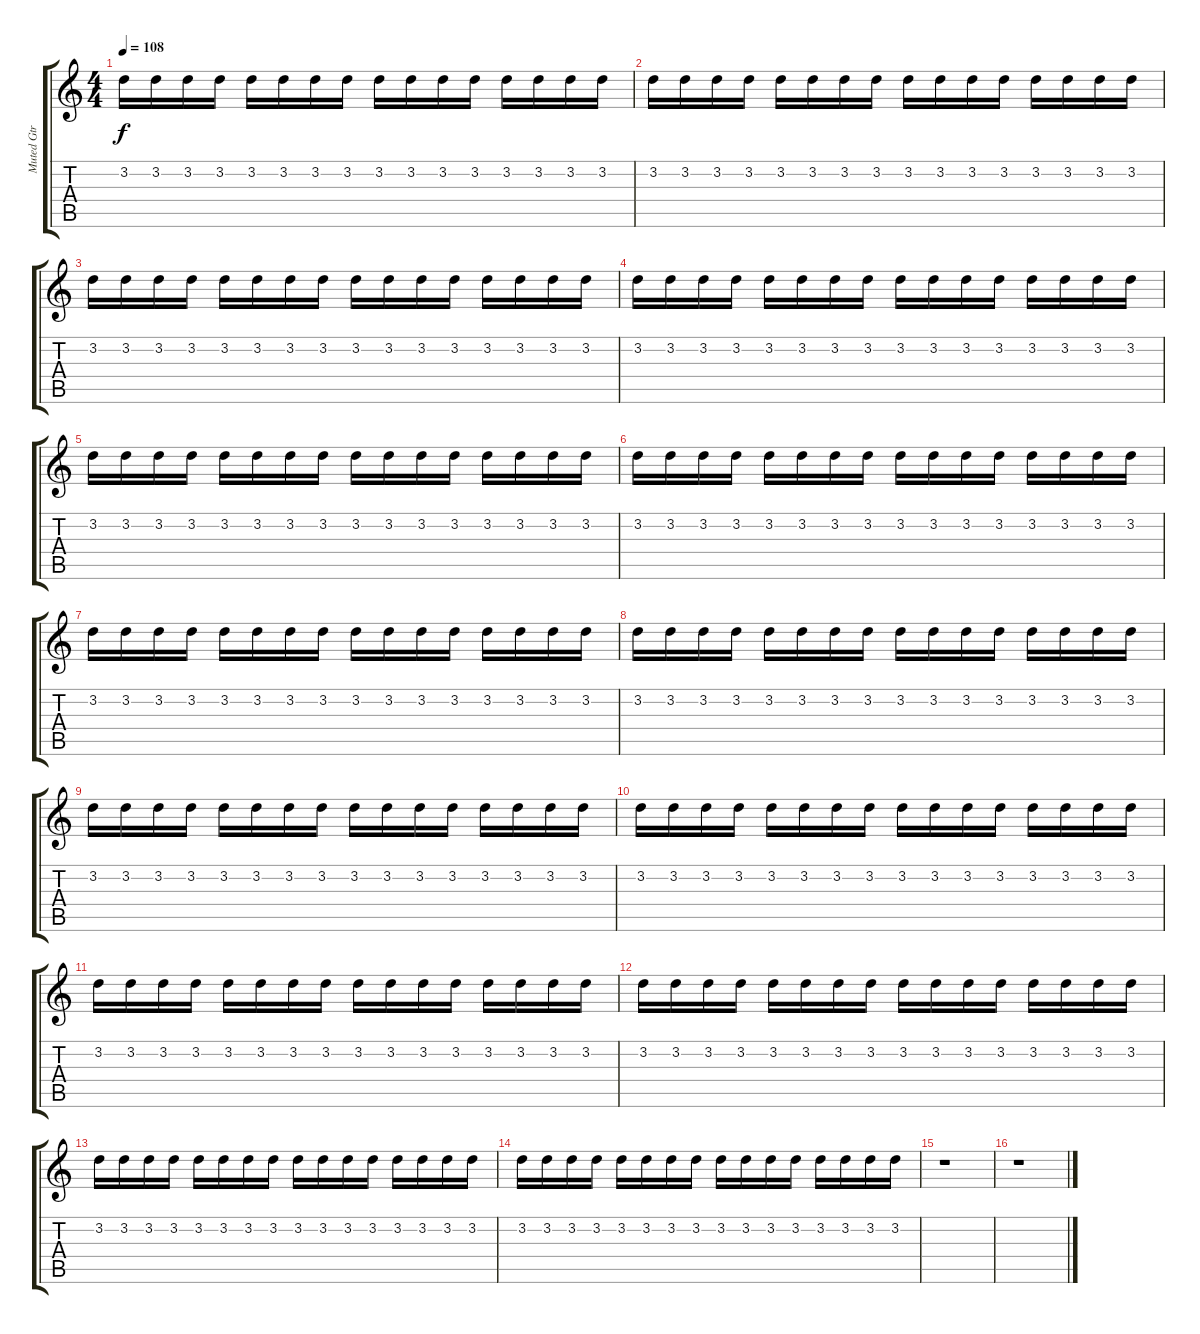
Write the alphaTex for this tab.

\track ("Muted Gtr" "Muted Gtr") {instrument electricguitarmuted}
\staff {score tabs}
\tuning (E4 B3 G3 D3 A2 D2) {hide}
\ts (4 4)
\tempo 108
\clef g2
\ks c
3.2.16{dy f} 3.2.16 3.2.16 3.2.16 3.2.16 3.2.16 3.2.16 3.2.16 3.2.16 3.2.16 3.2.16 3.2.16 3.2.16 3.2.16 3.2.16 3.2.16 |
3.2.16 3.2.16 3.2.16 3.2.16 3.2.16 3.2.16 3.2.16 3.2.16 3.2.16 3.2.16 3.2.16 3.2.16 3.2.16 3.2.16 3.2.16 3.2.16 |
3.2.16 3.2.16 3.2.16 3.2.16 3.2.16 3.2.16 3.2.16 3.2.16 3.2.16 3.2.16 3.2.16 3.2.16 3.2.16 3.2.16 3.2.16 3.2.16 |
3.2.16 3.2.16 3.2.16 3.2.16 3.2.16 3.2.16 3.2.16 3.2.16 3.2.16 3.2.16 3.2.16 3.2.16 3.2.16 3.2.16 3.2.16 3.2.16 |
3.2.16 3.2.16 3.2.16 3.2.16 3.2.16 3.2.16 3.2.16 3.2.16 3.2.16 3.2.16 3.2.16 3.2.16 3.2.16 3.2.16 3.2.16 3.2.16 |
3.2.16 3.2.16 3.2.16 3.2.16 3.2.16 3.2.16 3.2.16 3.2.16 3.2.16 3.2.16 3.2.16 3.2.16 3.2.16 3.2.16 3.2.16 3.2.16 |
3.2.16 3.2.16 3.2.16 3.2.16 3.2.16 3.2.16 3.2.16 3.2.16 3.2.16 3.2.16 3.2.16 3.2.16 3.2.16 3.2.16 3.2.16 3.2.16 |
3.2.16 3.2.16 3.2.16 3.2.16 3.2.16 3.2.16 3.2.16 3.2.16 3.2.16 3.2.16 3.2.16 3.2.16 3.2.16 3.2.16 3.2.16 3.2.16 |
3.2.16 3.2.16 3.2.16 3.2.16 3.2.16 3.2.16 3.2.16 3.2.16 3.2.16 3.2.16 3.2.16 3.2.16 3.2.16 3.2.16 3.2.16 3.2.16 |
3.2.16 3.2.16 3.2.16 3.2.16 3.2.16 3.2.16 3.2.16 3.2.16 3.2.16 3.2.16 3.2.16 3.2.16 3.2.16 3.2.16 3.2.16 3.2.16 |
3.2.16 3.2.16 3.2.16 3.2.16 3.2.16 3.2.16 3.2.16 3.2.16 3.2.16 3.2.16 3.2.16 3.2.16 3.2.16 3.2.16 3.2.16 3.2.16 |
3.2.16 3.2.16 3.2.16 3.2.16 3.2.16 3.2.16 3.2.16 3.2.16 3.2.16 3.2.16 3.2.16 3.2.16 3.2.16 3.2.16 3.2.16 3.2.16 |
3.2.16 3.2.16 3.2.16 3.2.16 3.2.16 3.2.16 3.2.16 3.2.16 3.2.16 3.2.16 3.2.16 3.2.16 3.2.16 3.2.16 3.2.16 3.2.16 |
3.2.16 3.2.16 3.2.16 3.2.16 3.2.16 3.2.16 3.2.16 3.2.16 3.2.16 3.2.16 3.2.16 3.2.16 3.2.16 3.2.16 3.2.16 3.2.16 |
r.1 |
r.1
